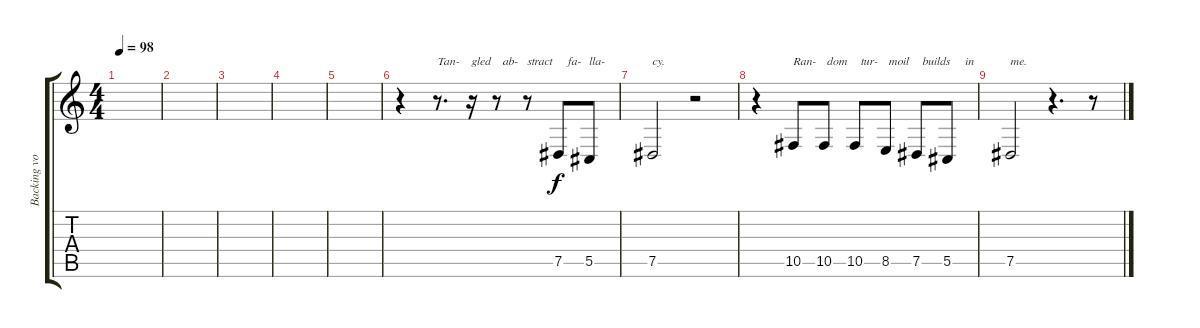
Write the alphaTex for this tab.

\track ("Backing vocals" "Backing vo") {instrument brasssection}
\staff {score tabs}
\tuning (Eb4 Bb3 Gb3 Db3 Ab2 Eb2) {hide}
\ts (4 4)
\tempo 98
\clef g2
\ks c
|
|
|
|
|
r.4 r.8{d txt "Tan-"} r.16{txt "gled"} r.8{txt "  ab-"} r.8{txt "stract"} 7.5.8{txt "   fa-"} 5.5.8{txt "lla-"} |
7.5.2{txt "cy."} r.2 |
r.4 10.5.8{txt "Ran-"} 10.5.8{txt " dom"} 10.5.8{txt "  tur-"} 8.5.8{txt " moil"} 7.5.8{txt "  builds"} 5.5.8{txt "      in"} |
7.5.2{txt "me."} r.4{d} r.8
